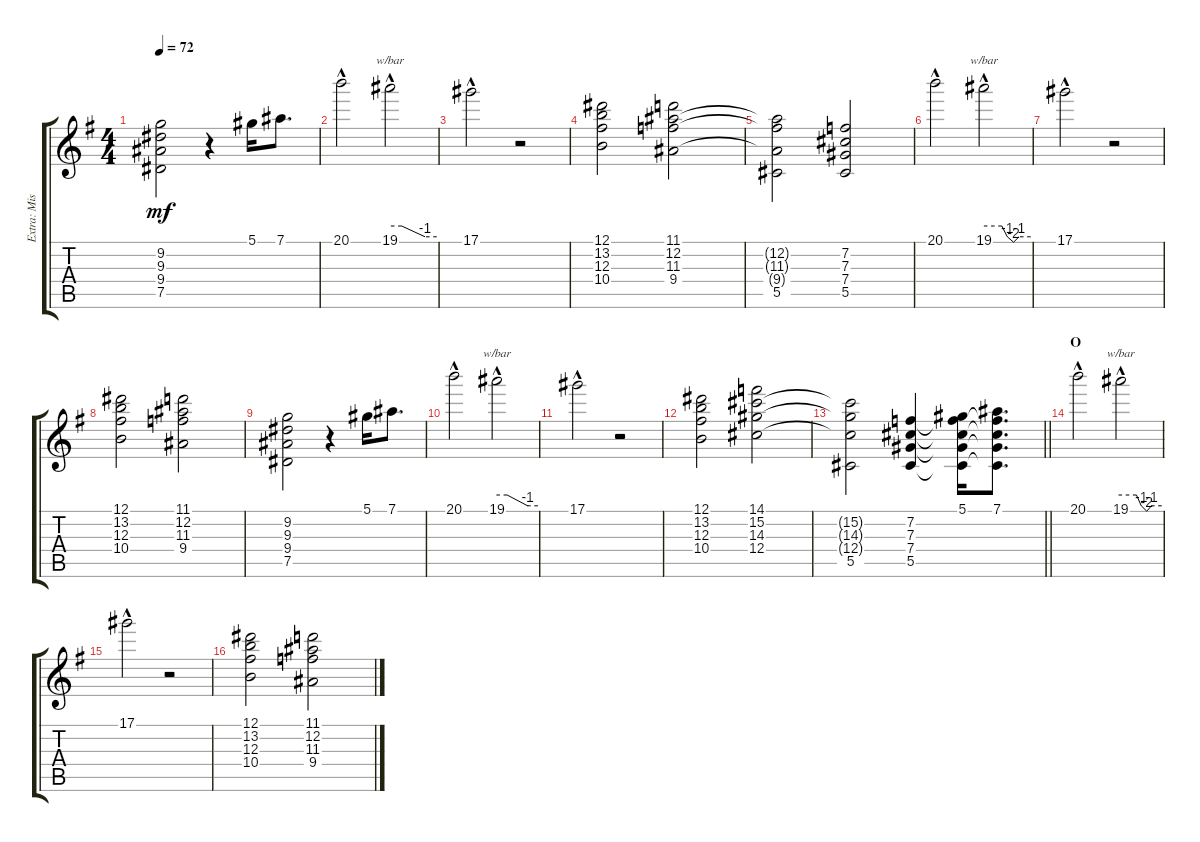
\track ("Extra: Misc" "Extra: Mis") {instrument contrabass}
\staff {score tabs}
\tuning (Eb4 Bb3 Gb3 Db3 Ab2 Eb2) {hide}
\ts (4 4)
\tempo 72
\clef g2
\ks g
(9.2 9.3 9.4 7.5).2{dy mf} r.4 5.1.16 7.1.8{d} |
20.1{hac}.2 19.1{hac}.2{tbe (custom default 0 0 15 0 45 -4 60 -4)} |
17.1{hac}.2 r.2 |
(12.1 13.2 12.3 10.4).2 (11.1 12.2 11.3 9.4).2 |
(12.2{t} 11.3{t} 9.4{t} 5.5).2 (7.2 7.3 7.4 5.5).2 |
20.1{hac}.2 19.1{hac}.2{tbe (custom default 0 0 23 0 30 -4 38 -8 45 -4 60 -4)} |
17.1{hac}.2 r.2 |
(12.1 13.2 12.3 10.4).2 (11.1 12.2 11.3 9.4).2 |
(9.2 9.3 9.4 7.5).2 r.4 5.1.16 7.1.8{d} |
20.1{hac}.2 19.1{hac}.2{tbe (custom default 0 0 15 0 45 -4 60 -4)} |
17.1{hac}.2 r.2 |
(12.1 13.2 12.3 10.4).2 (14.1 15.2 14.3 12.4).2 |
\barLineRight lightlight
(15.2{t} 14.3{t} 12.4{t} 5.5).2 (7.2 7.3 7.4 5.5).4 (5.1 7.2{t} 7.3{t} 7.4{t} 5.5{t}).16 (7.1 7.2{t} 7.3{t} 7.4{t} 5.5{t}).8{d} |
\section ("" "O")
20.1{hac}.2 19.1{hac}.2{tbe (custom default 0 0 23 0 30 -4 38 -8 45 -4 60 -4)} |
17.1{hac}.2 r.2 |
(12.1 13.2 12.3 10.4).2 (11.1 12.2 11.3 9.4).2
